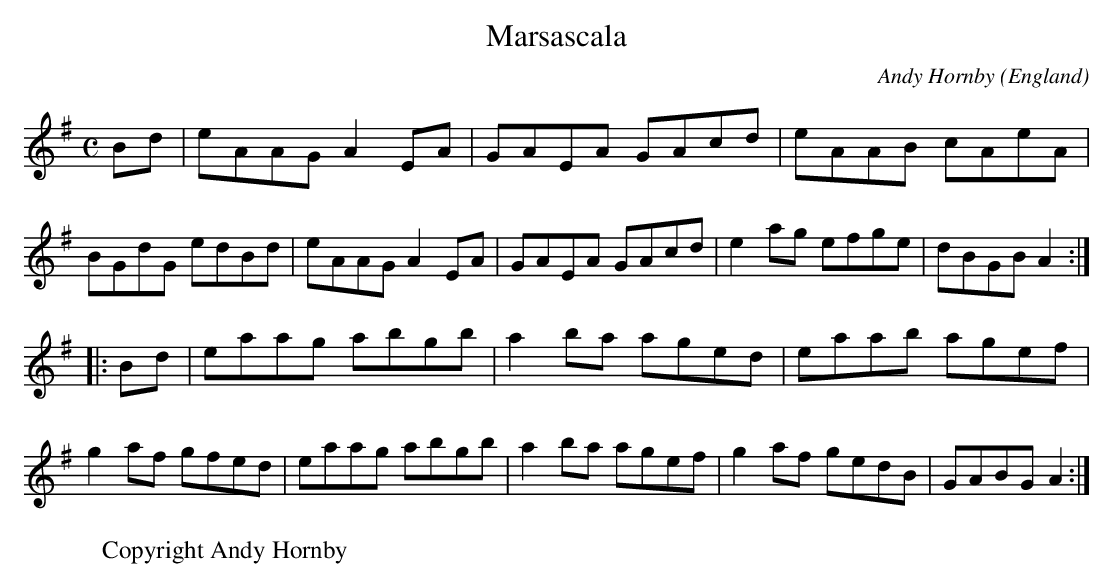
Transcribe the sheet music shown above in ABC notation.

X:1
T:Marsascala
O:England
M:C
C:Andy Hornby
K:ADor
Bd|\
eAAG A2EA | GAEA GAcd | eAAB cAeA | BGdG edBd |\
eAAG A2EA | GAEA GAcd | e2ag efge | dBGB A2 :|*
|: Bd |\
eaag abgb | a2ba aged | eaab agef | g2af gfed |\
eaag abgb | a2ba agef | g2af gedB | GABG A2 :|**
W:Copyright Andy Hornby
